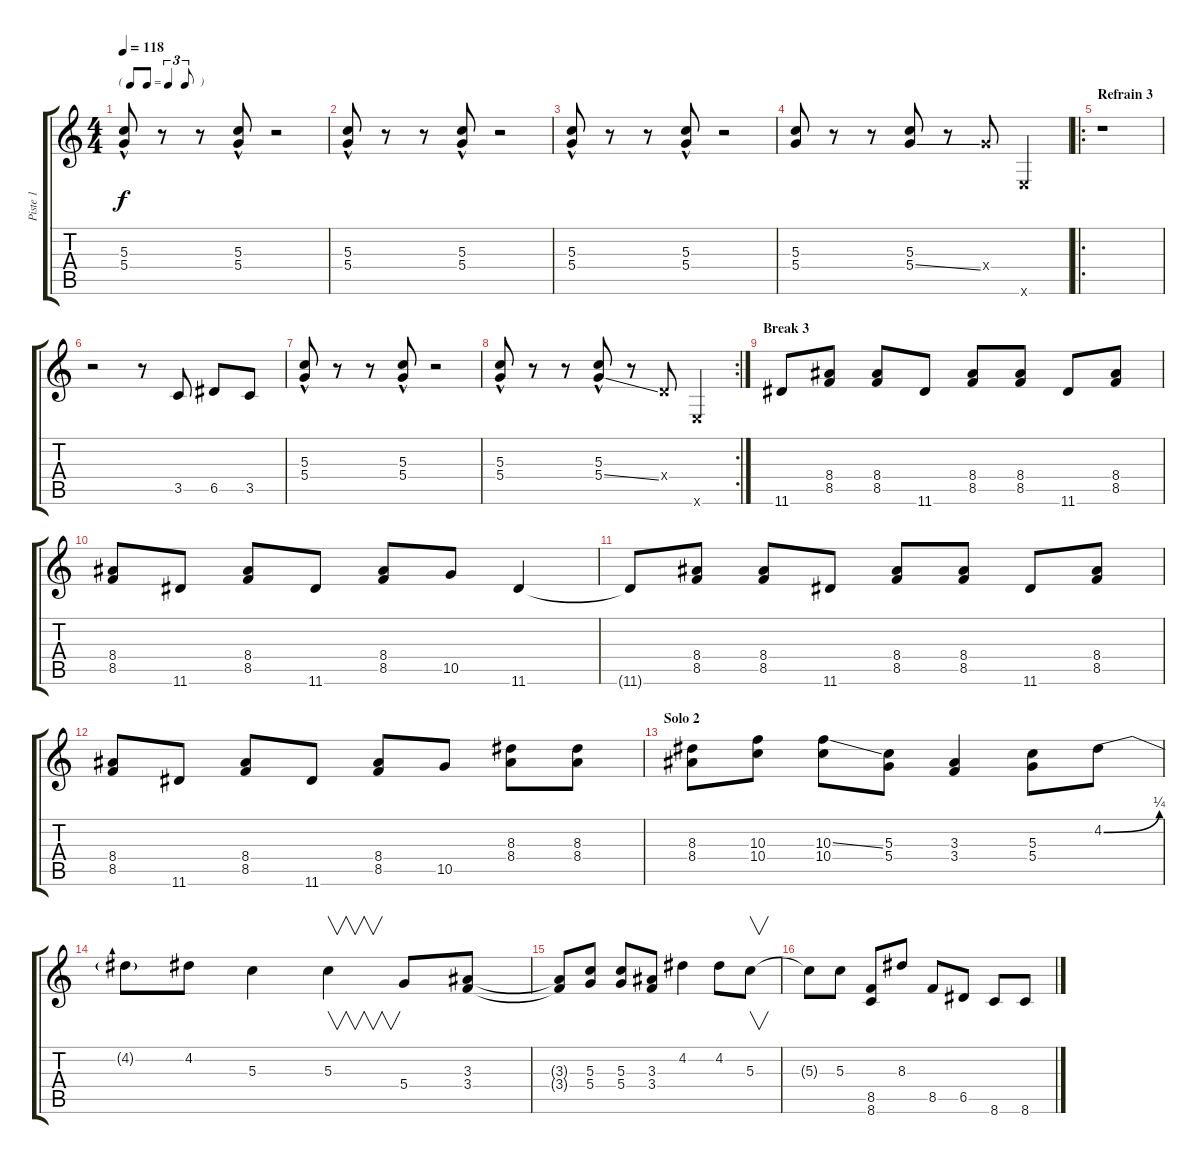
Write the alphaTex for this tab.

\track ("Piste 1" "Piste 1") {instrument distortionguitar}
\staff {score tabs}
\tuning (E4 B3 G3 D3 A2 E2) {hide}
\ts (4 4)
\tf triplet8th
\tempo 118
\clef g2
\ks c
(5.3{hac} 5.4{hac}).8{dy f} r.8 r.8 (5.3{hac} 5.4{hac}).8 r.2 |
(5.3{hac} 5.4{hac}).8 r.8 r.8 (5.3{hac} 5.4{hac}).8 r.2 |
(5.3{hac} 5.4{hac}).8 r.8 r.8 (5.3{hac} 5.4{hac}).8 r.2 |
(5.3 5.4).8 r.8 r.8 (5.3 5.4{ss}).8 r.8 5.4{x}.8 0.6{x}.4 |
\ro
\section ("" "Refrain 3")
r.1 |
r.2 r.8 3.5.8 6.5.8 3.5.8 |
(5.3{hac} 5.4{hac}).8 r.8 r.8 (5.3{hac} 5.4{hac}).8 r.2 |
\rc 2
(5.3{hac} 5.4{hac}).8 r.8 r.8 (5.3{hac} 5.4{ss hac}).8 r.8 0.4{x}.8 0.6{x}.4 |
\section ("" "Break 3")
11.6.8 (8.4 8.5).8 (8.4 8.5).8 11.6.8 (8.4 8.5).8 (8.4 8.5).8 11.6.8 (8.4 8.5).8 |
(8.4 8.5).8 11.6.8 (8.4 8.5).8 11.6.8 (8.4 8.5).8 10.5.8 11.6.4 |
11.6{t}.8 (8.4 8.5).8 (8.4 8.5).8 11.6.8 (8.4 8.5).8 (8.4 8.5).8 11.6.8 (8.4 8.5).8 |
(8.4 8.5).8 11.6.8 (8.4 8.5).8 11.6.8 (8.4 8.5).8 10.5.8 (8.3 8.4).8 (8.3 8.4).8 |
\section ("" "Solo 2")
(8.3 8.4).8 (10.3 10.4).8 (10.3{ss} 10.4).8 (5.3 5.4).8 (3.3 3.4).4 (5.3 5.4).8 4.2{be (bend 0 0 60 1)}.8 |
4.2{t}.8 4.2.8 5.3.4 5.3.4{v} 5.4.8 (3.3 3.4).8 |
(3.3{t} 3.4{t}).8 (5.3 5.4).8 (5.3 5.4).8 (3.3 3.4).8 4.2.4 4.2.8 5.3.8{v} |
5.3{t}.8 5.3.8 (8.5 8.6).8 8.3.8 8.5.8 6.5.8 8.6.8 8.6.8
